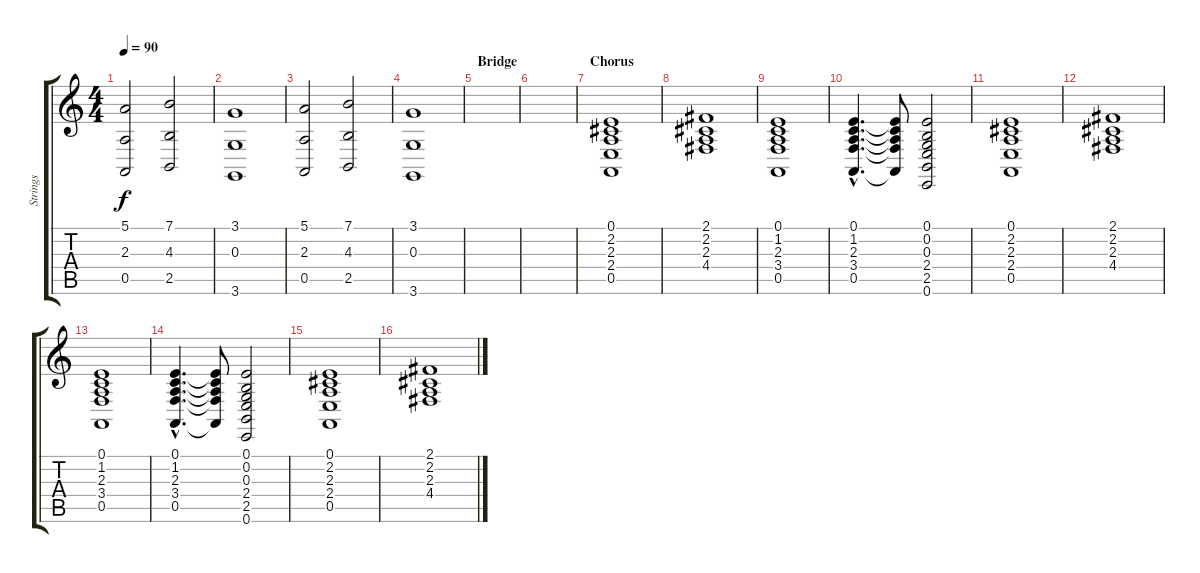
\track ("Strings" "Strings") {instrument synthstrings1}
\staff {score tabs}
\tuning (E4 B3 G3 D3 A2 E2) {hide}
\ts (4 4)
\tempo 90
\clef g2
\ks c
(5.1 2.3 0.5).2{dy f} (7.1 4.3 2.5).2 |
(3.1 0.3 3.6).1 |
(5.1 2.3 0.5).2 (7.1 4.3 2.5).2 |
(3.1 0.3 3.6).1 |
\section ("" "Bridge")
|
|
\section ("" "Chorus")
(0.1 2.2 2.3 2.4 0.5).1{volume 11} |
(2.1 2.2 2.3 4.4).1 |
(0.1 1.2 2.3 3.4 0.5).1 |
(0.1{hac} 1.2{hac} 2.3{hac} 3.4{hac} 0.5{hac}).4{d} (0.1{t} 1.2{t} 2.3{t} 3.4{t} 0.5{t}).8 (0.1 0.2 0.3 2.4 2.5 0.6).2 |
(0.1 2.2 2.3 2.4 0.5).1 |
(2.1 2.2 2.3 4.4).1 |
(0.1 1.2 2.3 3.4 0.5).1 |
(0.1{hac} 1.2{hac} 2.3{hac} 3.4{hac} 0.5{hac}).4{d} (0.1{t} 1.2{t} 2.3{t} 3.4{t} 0.5{t}).8 (0.1 0.2 0.3 2.4 2.5 0.6).2 |
(0.1 2.2 2.3 2.4 0.5).1 |
(2.1 2.2 2.3 4.4).1
